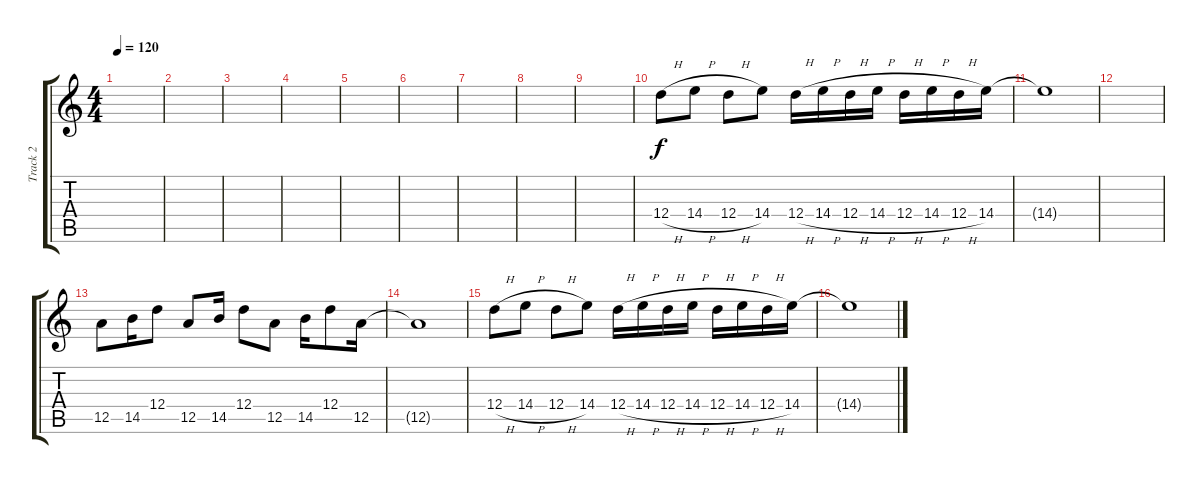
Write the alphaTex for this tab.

\track ("Track 2" "Track 2") {instrument distortionguitar}
\staff {score tabs}
\tuning (E4 B3 G3 D3 A2 E2) {hide}
\ts (4 4)
\tempo 120
\clef g2
\ks c
|
|
|
|
|
|
|
|
|
12.4{h}.8 14.4{h}.8 12.4{h}.8 14.4.8 12.4{h}.16 14.4{h}.16 12.4{h}.16 14.4{h}.16 12.4{h}.16 14.4{h}.16 12.4{h}.16 14.4.16 |
14.4{t}.1 |
|
12.5.8 14.5.16 12.4.8 12.5.8 14.5.16 12.4.8 12.5.8 14.5.16 12.4.8 12.5.16 |
12.5{t}.1 |
12.4{h}.8 14.4{h}.8 12.4{h}.8 14.4.8 12.4{h}.16 14.4{h}.16 12.4{h}.16 14.4{h}.16 12.4{h}.16 14.4{h}.16 12.4{h}.16 14.4.16 |
14.4{t}.1
